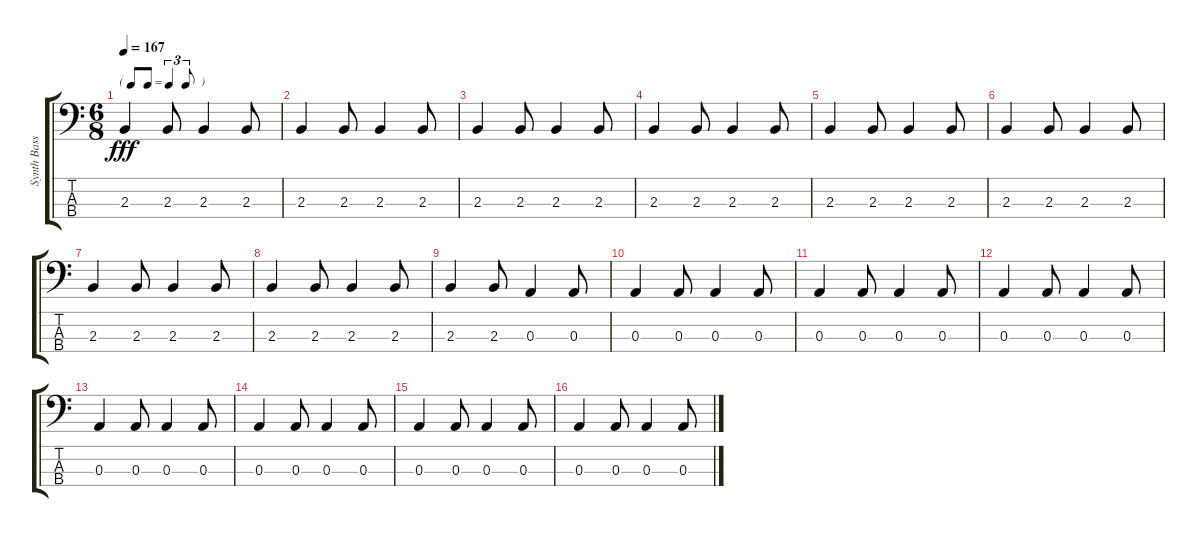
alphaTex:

\track ("Synth Bass 2 RC" "Synth Bass") {instrument synthbass2}
\staff {score tabs}
\tuning (G2 D2 A1 E1) {hide}
\ts (6 8)
\tf triplet8th
\tempo 167
\clef f4
\ks c
2.3.4{dy fff} 2.3.8 2.3.4 2.3.8 |
2.3.4 2.3.8 2.3.4 2.3.8 |
2.3.4 2.3.8 2.3.4 2.3.8 |
2.3.4 2.3.8 2.3.4 2.3.8 |
2.3.4 2.3.8 2.3.4 2.3.8 |
2.3.4 2.3.8 2.3.4 2.3.8 |
2.3.4 2.3.8 2.3.4 2.3.8 |
2.3.4 2.3.8 2.3.4 2.3.8 |
2.3.4 2.3.8 0.3.4 0.3.8 |
0.3.4 0.3.8 0.3.4 0.3.8 |
0.3.4 0.3.8 0.3.4 0.3.8 |
0.3.4 0.3.8 0.3.4 0.3.8 |
0.3.4 0.3.8 0.3.4 0.3.8 |
0.3.4 0.3.8 0.3.4 0.3.8 |
0.3.4 0.3.8 0.3.4 0.3.8 |
0.3.4 0.3.8 0.3.4 0.3.8
